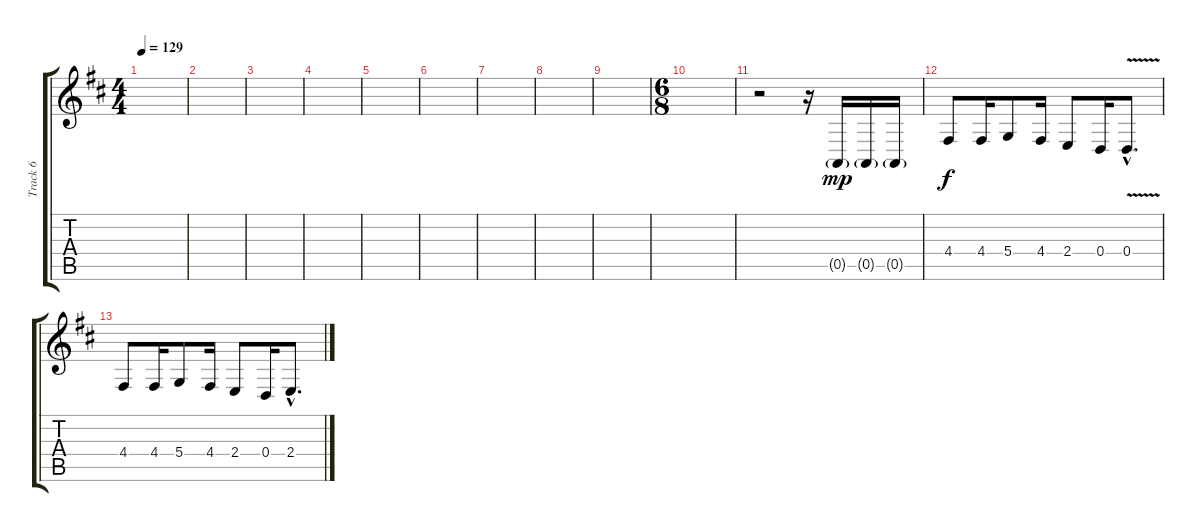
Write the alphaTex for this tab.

\track ("Track 6" "Track 6") {instrument clarinet}
\staff {score tabs}
\tuning (E4 B3 G3 D3 A2 E2) {hide}
\ts (4 4)
\tempo 129
\clef g2
\ks d
|
|
|
|
|
|
|
|
|
\ts (6 8)
|
r.2 r.16 0.5{g}.16{dy mp} 0.5{g}.16 0.5{g}.16 |
4.4.8{dy f} 4.4.16 5.4.8 4.4.16 2.4.8 0.4.16 0.4{v hac}.8{d} |
4.4.8 4.4.16 5.4.8 4.4.16 2.4.8 0.4.16 2.4{hac}.8{d}
